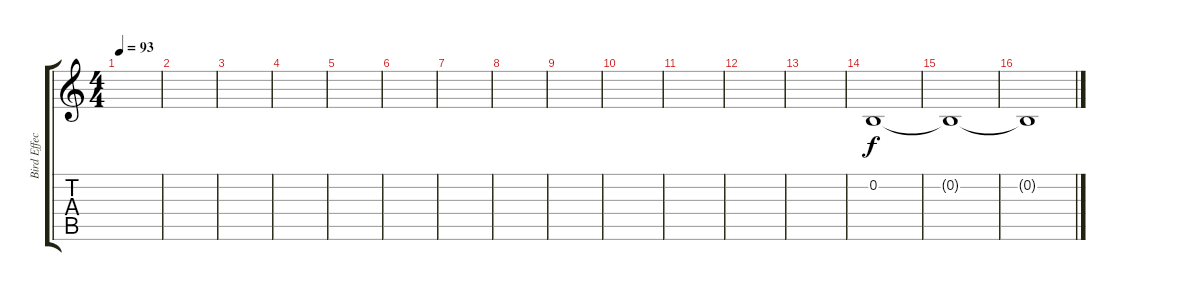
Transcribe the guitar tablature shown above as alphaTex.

\track ("Bird Effect" "Bird Effec") {instrument birdtweet}
\staff {score tabs}
\tuning (E4 B3 G3 D3 A2 E2) {hide}
\ts (4 4)
\tempo 93
\clef g2
\ks c
|
|
|
|
|
|
|
|
|
|
|
|
|
0.2.1 |
0.2{t}.1 |
0.2{t}.1
